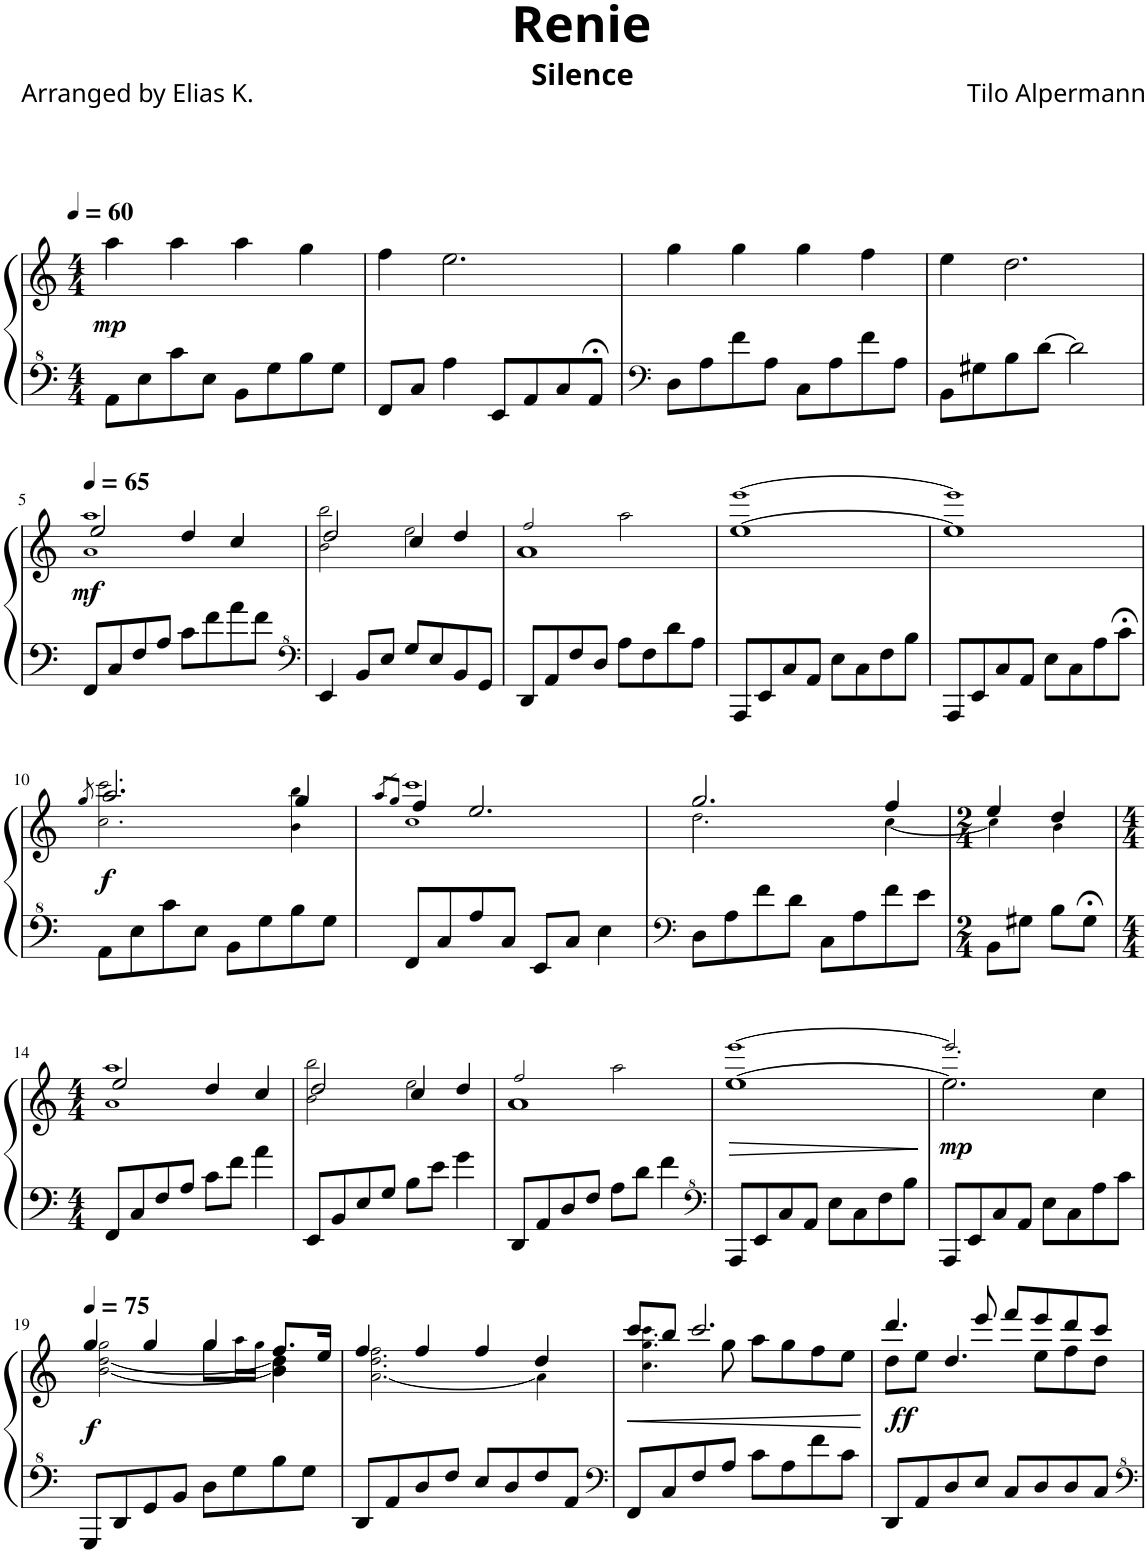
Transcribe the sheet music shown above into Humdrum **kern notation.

**kern	**kern	**dynam
*part1	*part1	*part1
*staff2	*staff1	*staff1/2
*I"Klavier	*	*
*I'Klav.	*	*
*clefF^4	*clefG2	*
*k[]	*k[]	*
*M4/4	*M4/4	*
*MM60	*MM60	*
=1	=1	=1
!	!	!LO:DY:b
8A\L	4aa\	mp
8e\	.	.
8cc\	4aa\	.
8e\J	.	.
8B\L	4aa\	.
8g\	.	.
8b\	4gg\	.
8g\J	.	.
=2	=2	=2
8F/L	4ff\	.
8c/J	.	.
4a\	2.ee\	.
8E/L	.	.
8A/	.	.
8c/	.	.
8A;</J	.	.
=3	=3	=3
*clefF4	*	*
8D\L	4gg\	.
8A\	.	.
8f\	4gg\	.
8A\J	.	.
8C\L	4gg\	.
8A\	.	.
8f\	4ff\	.
8A\J	.	.
=4	=4	=4
8BB\L	4ee\	.
8G#X\	.	.
8B\	2.dd\	.
[8d\J	.	.
2d\]	.	.
!!LO:LB:g=z
=5	=5	=5
*	*MM65	*
*	*^	*
!	!	!	!LO:DY:b
8FF/L	2ee/	1a! 1aa!	mf
8C/	.	.	.
8F/	.	.	.
8A/J	.	.	.
8c\L	4dd/	.	.
8f\	.	.	.
8a\	4cc/	.	.
8f\J	.	.	.
=6	=6	=6	=6
*clefF^4	*	*	*
4E/	2dd/	2b!\ 2bb!\	.
8B/L	.	.	.
8e/J	.	.	.
8g/L	4cc/	2ee!\	.
8e/	.	.	.
8B/	4dd/	.	.
8G/J	.	.	.
=7	=7	=7	=7
8D/L	1a	2ff!/	.
8A/	.	.	.
8f/	.	.	.
8d/J	.	.	.
8a\L	.	2aa!\	.
8f\	.	.	.
8dd\	.	.	.
8a\J	.	.	.
=8	=8	=8	=8
8AA/L	[1ee	[1eee!	.
8E/	.	.	.
8c/	.	.	.
8A/J	.	.	.
8e\L	.	.	.
8c\	.	.	.
8f\	.	.	.
8b\J	.	.	.
=9	=9	=9	=9
8AA/L	1ee]	1eee!]	.
8E/	.	.	.
8c/	.	.	.
8A/J	.	.	.
8e\L	.	.	.
8c\	.	.	.
8a\	.	.	.
8cc;<\J	.	.	.
!!LO:LB:g=z	!!
=10	=10	=10	=10
.	8qgg/	.	.
!	!	!	!LO:DY:b
8A\L	2.aa/	2.cc!\ 2.ccc!\	f
8e\	.	.	.
8cc\	.	.	.
8e\J	.	.	.
8B\L	.	.	.
8g\	.	.	.
8b\	4gg/	4b!\ 4bb!\	.
8g\J	.	.	.
=11	=11	=11	=11
.	8qaa/L	.	.
.	8qgg/J	.	.
8F/L	4ff/	1cc! 1ccc!	.
8c/	.	.	.
8a/	2.ee/	.	.
8c/J	.	.	.
8E/L	.	.	.
8c/J	.	.	.
4e\	.	.	.
=12	=12	=12	=12
*clefF4	*	*	*
8D\L	2.gg/	2.dd!\	.
8A\	.	.	.
8f\	.	.	.
8d\J	.	.	.
8C\L	.	.	.
8A\	.	.	.
8f\	4ff/	[4cc!\	.
8e\J	.	.	.
=13	=13	=13	=13
*M2/4	*M2/4	*	*
8BB\L	4ee/	4cc!\]	.
8G#X\J	.	.	.
8B\L	4dd/	4b!\	.
8G#;<\J	.	.	.
!!LO:LB:g=z	!!
=14	=14	=14	=14
*M4/4	*M4/4	*	*
8FF/L	2ee/	1a! 1aa!	.
8C/	.	.	.
8F/	.	.	.
8A/J	.	.	.
8c\L	4dd/	.	.
8f\J	.	.	.
4a\	4cc/	.	.
=15	=15	=15	=15
8EE/L	2dd/	2b!\ 2bb!\	.
8BB/	.	.	.
8E/	.	.	.
8G/J	.	.	.
8B\L	4cc/	2ee!\	.
8e\J	.	.	.
4g\	4dd/	.	.
=16	=16	=16	=16
8DD/L	1a	2ff!/	.
8AA/	.	.	.
8D/	.	.	.
8F/J	.	.	.
8A\L	.	2aa!\	.
8d\J	.	.	.
4f\	.	.	.
=17	=17	=17	=17
*clefF^4	*	*	*
!	!	!	!LO:HP:b
8AA/L	[1ee	[1eee!	>
8E/	.	.	.
8c/	.	.	.
8A/J	.	.	.
8e\L	.	.	.
8c\	.	.	.
8f\	.	.	.
8b\J	.	.	.
*	*v	*v	*
.	.	]
=18	=18	=18
*	*^	*
!	!	!	!LO:DY:b
8AA/L	2.ee\]	2.eee!/]	mp
8E/	.	.	.
8c/	.	.	.
8A/J	.	.	.
8e\L	.	.	.
8c\	.	.	.
8a\	4cc\	4ryy	.
8cc\J	.	.	.
!!LO:LB:g=z	!!
=19	=19	=19	=19
*	*MM75	*	*
!	!	!	!LO:DY:b
8GG/L	4gg/	[2b!\ [2dd!\ 2gg!\	f
8D/	.	.	.
8G/	4gg/	.	.
8B/J	.	.	.
8d\L	4gg/	8gg\L	.
8g\	.	16aa!\L	.
.	.	16gg!\JJ	.
8b\	8.ff/L	4b\] 4dd\]	.
8g\J	.	.	.
.	16ee/Jk	.	.
=20	=20	=20	=20
8D/L	4ff/	[2.a!\ 2.dd!\ 2.ff!\	.
8A/	.	.	.
8d/	4ff/	.	.
8f/J	.	.	.
8e/L	4ff/	.	.
8d/	.	.	.
8f/	4dd/	4a!\]	.
8A/J	.	.	.
=21	=21	=21	=21
*clefF4	*	*	*
!	!	!	!LO:HP:b
8FF/L	8ccc/L	4.cc!\ 4.gg!\ 4.ccc!\	<
8C/	8bb/J	.	.
8F/	2.ccc/	.	.
8A/J	.	8gg\	.
8c\L	.	8aa\L	.
8A\	.	8gg\	.
8f\	.	8ff\	.
8c\J	.	8ee\J	.
*	*v	*v	*
.	.	[
=22	=22	=22
*	*^	*
!	!	!	!LO:DY:b
8DD/L	8dd\L	4.ddd/	ff
8AA/	8ee\J	.	.
8D/	4.dd/	.	.
8E/J	.	8eee/	.
8C/L	.	8fff/L	.
8D/	8ee\L	8eee/	.
8D/	8ff\	8ddd/	.
8C/J	8dd\J	8ccc/J	.
*	*v	*v	*
=	=	=
*-	*-	*-
